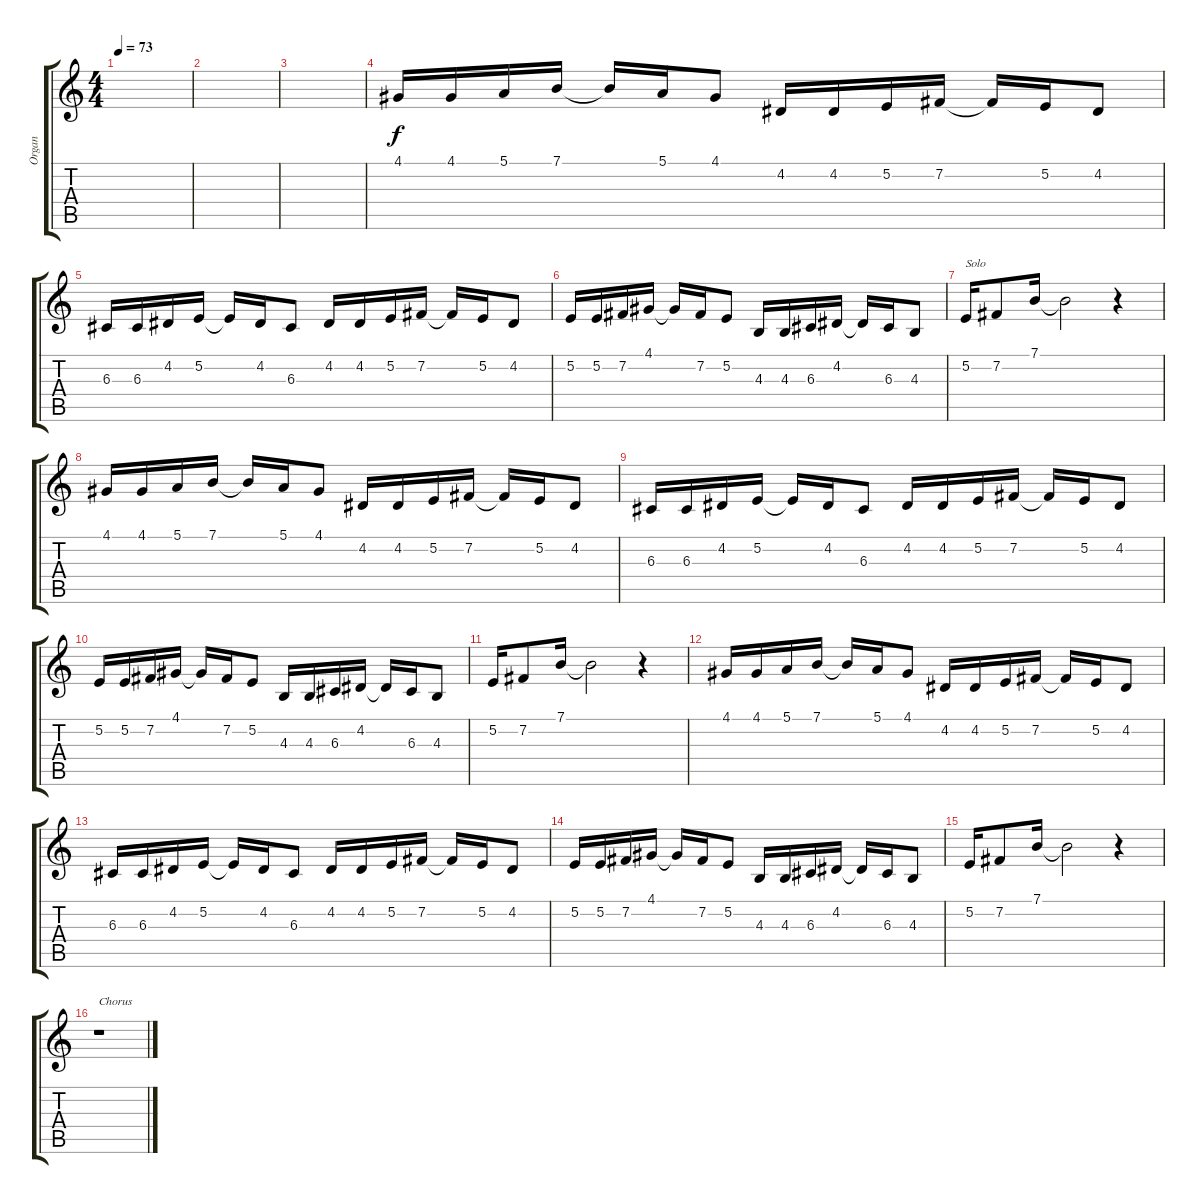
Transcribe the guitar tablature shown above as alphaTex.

\track ("Organ" "Organ") {instrument lead3calliope}
\staff {score tabs}
\tuning (E4 B3 G3 D3 A2 E2) {hide}
\ts (4 4)
\tempo 73
\clef g2
\ks c
|
|
|
4.1.16 4.1.16 5.1.16 7.1.16 7.1{t}.16 5.1.16 4.1.8 4.2.16 4.2.16 5.2.16 7.2.16 7.2{t}.16 5.2.16 4.2.8 |
6.3.16 6.3.16 4.2.16 5.2.16 5.2{t}.16 4.2.16 6.3.8 4.2.16 4.2.16 5.2.16 7.2.16 7.2{t}.16 5.2.16 4.2.8 |
5.2.16 5.2.16 7.2.16 4.1.16 4.1{t}.16 7.2.16 5.2.8 4.3.16 4.3.16 6.3.16 4.2.16 4.2{t}.16 6.3.16 4.3.8 |
5.2.16{txt "Solo"} 7.2.8 7.1.16 7.1{t}.2 r.4 |
4.1.16 4.1.16 5.1.16 7.1.16 7.1{t}.16 5.1.16 4.1.8 4.2.16 4.2.16 5.2.16 7.2.16 7.2{t}.16 5.2.16 4.2.8 |
6.3.16 6.3.16 4.2.16 5.2.16 5.2{t}.16 4.2.16 6.3.8 4.2.16 4.2.16 5.2.16 7.2.16 7.2{t}.16 5.2.16 4.2.8 |
5.2.16 5.2.16 7.2.16 4.1.16 4.1{t}.16 7.2.16 5.2.8 4.3.16 4.3.16 6.3.16 4.2.16 4.2{t}.16 6.3.16 4.3.8 |
5.2.16 7.2.8 7.1.16 7.1{t}.2 r.4 |
4.1.16 4.1.16 5.1.16 7.1.16 7.1{t}.16 5.1.16 4.1.8 4.2.16 4.2.16 5.2.16 7.2.16 7.2{t}.16 5.2.16 4.2.8 |
6.3.16 6.3.16 4.2.16 5.2.16 5.2{t}.16 4.2.16 6.3.8 4.2.16 4.2.16 5.2.16 7.2.16 7.2{t}.16 5.2.16 4.2.8 |
5.2.16 5.2.16 7.2.16 4.1.16 4.1{t}.16 7.2.16 5.2.8 4.3.16 4.3.16 6.3.16 4.2.16 4.2{t}.16 6.3.16 4.3.8 |
5.2.16 7.2.8 7.1.16 7.1{t}.2 r.4 |
r.1{txt "Chorus"}
